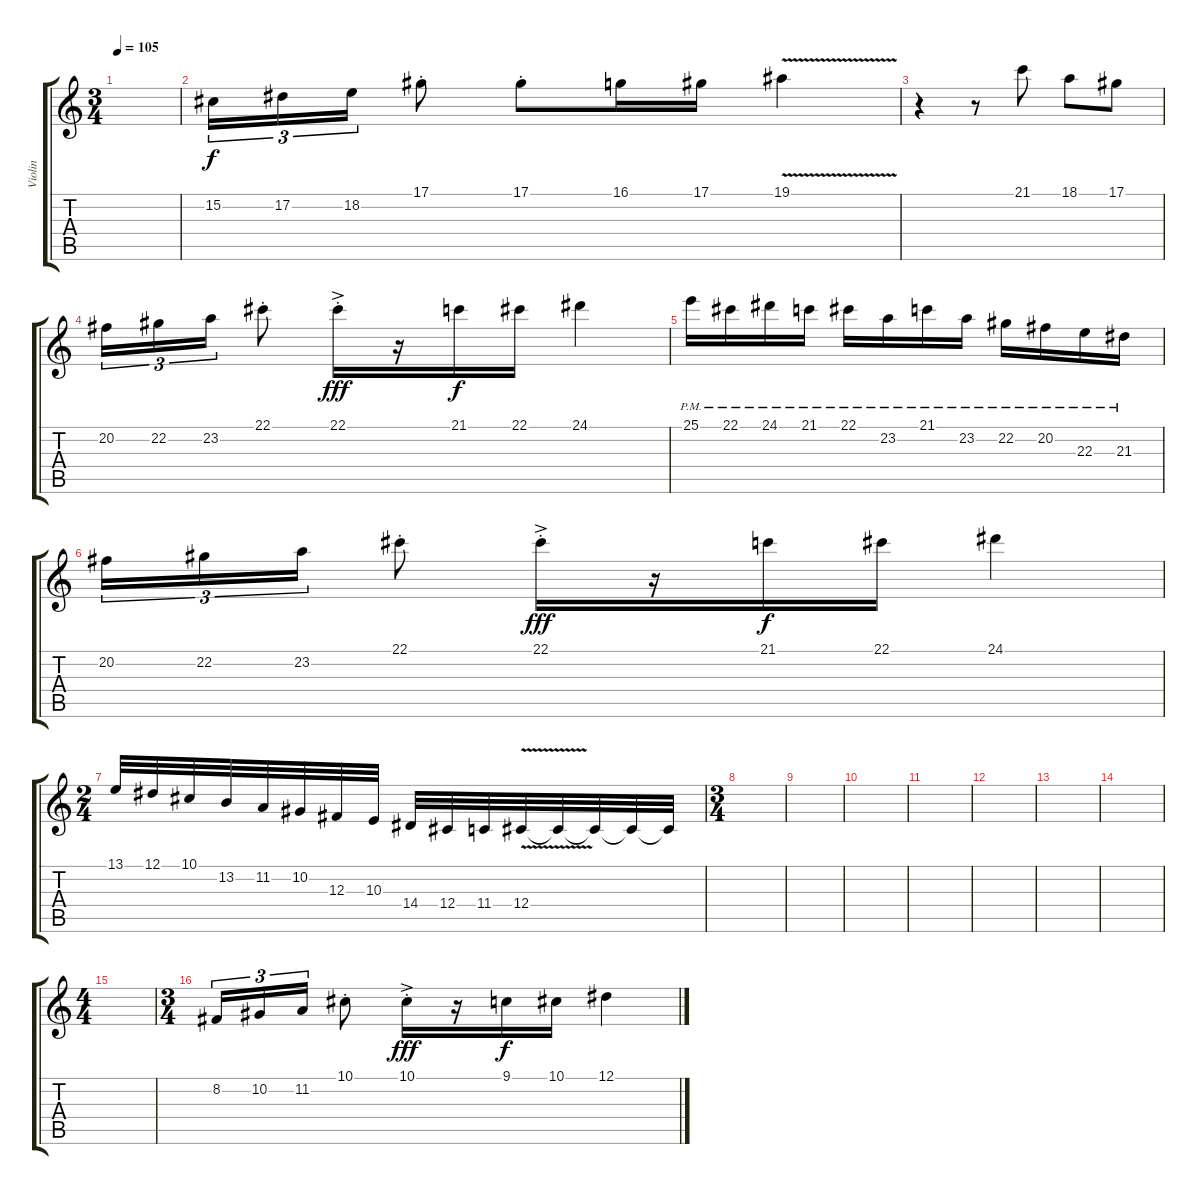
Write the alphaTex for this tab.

\track ("Violin" "Violin") {instrument violin}
\staff {score tabs}
\tuning (Eb4 Bb3 Gb3 Db3 Ab2 Eb2) {hide}
\ts (3 4)
\tempo 105
\clef g2
\ks c
|
15.2.16{tu (3 2)} 17.2.16{tu (3 2)} 18.2.16{tu (3 2)} 17.1{st}.8 17.1{st}.8 16.1.16 17.1.16 19.1{v}.4 |
r.4 r.8 21.1.8 18.1.8 17.1.8 |
20.2.16{tu (3 2)} 22.2.16{tu (3 2)} 23.2.16{tu (3 2)} 22.1{st}.8 22.1{ac st}.16{dy fff} r.16 21.1.16{dy f} 22.1.16 24.1.4 |
25.1{pm}.16 22.1{pm}.16 24.1{pm}.16 21.1{pm}.16 22.1{pm}.16 23.2{pm}.16 21.1{pm}.16 23.2{pm}.16 22.2{pm}.16 20.2{pm}.16 22.3{pm}.16 21.3{pm}.16 |
20.2.16{tu (3 2)} 22.2.16{tu (3 2)} 23.2.16{tu (3 2)} 22.1{st}.8 22.1{ac st}.16{dy fff} r.16 21.1.16{dy f} 22.1.16 24.1.4 |
\ts (2 4)
13.1.32 12.1.32 10.1.32 13.2.32 11.2.32 10.2.32 12.3.32 10.3.32 14.4.32 12.4.32 11.4.32 12.4{v}.32 12.4{t}.32 12.4{t}.32 12.4{t}.32 12.4{t}.32 |
\ts (3 4)
|
|
|
|
|
|
|
\ts (4 4)
|
\ts (3 4)
8.2.16{tu (3 2)} 10.2.16{tu (3 2)} 11.2.16{tu (3 2)} 10.1{st}.8 10.1{ac st}.16{dy fff} r.16 9.1.16{dy f} 10.1.16 12.1.4
